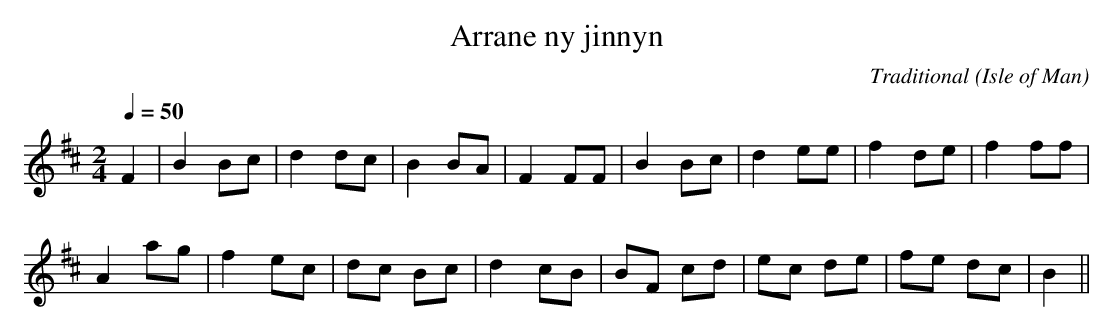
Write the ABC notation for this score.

X:1
T:Arrane ny jinnyn
C:Traditional
O:Isle of Man
M:2/4
L:1/4
Q:50
K:D
F|B B/c/|d d/c/|B B/A/|F F/F/|B B/c/|d e/e/|f d/e/|f f/f/|
A a/g/|f e/c/|d/c/ B/c/|d c/B/|B/F/ c/d/|e/c/ d/e/|f/e/ d/c/|B||
